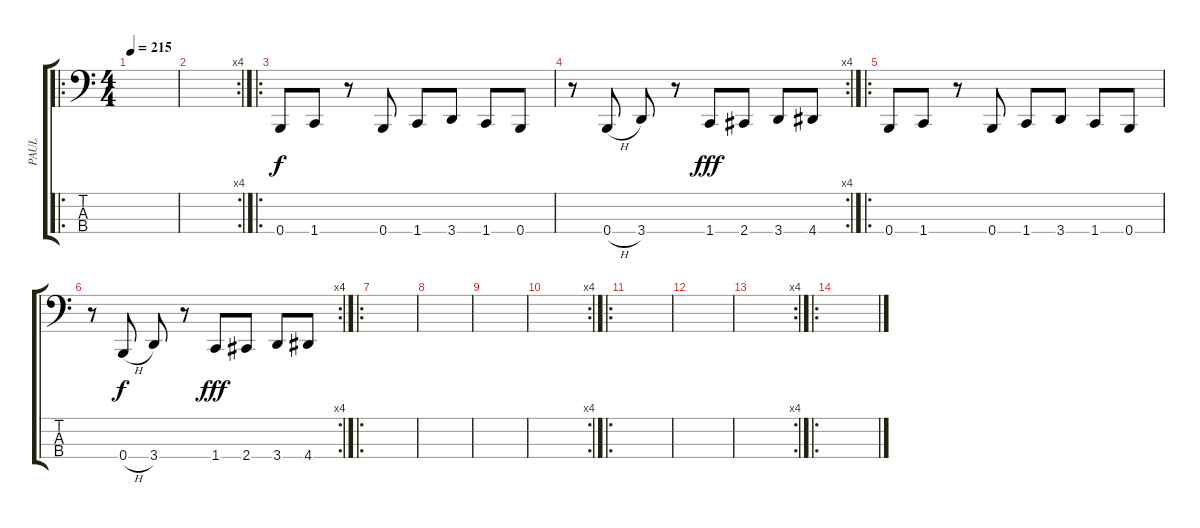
\track ("PAUL" "PAUL") {instrument electricbasspick}
\staff {score tabs}
\tuning (E2 B1 Gb1 B0) {hide}
\ro
\ts (4 4)
\tempo 215
\clef f4
\ks c
|
\rc 4
|
\ro
0.4.8 1.4.8 r.8 0.4.8 1.4.8 3.4.8 1.4.8 0.4.8 |
\rc 4
r.8 0.4{h}.8{dy f} 3.4.8 r.8 1.4.8{dy fff} 2.4.8 3.4.8 4.4.8 |
\ro
0.4.8 1.4.8 r.8 0.4.8 1.4.8 3.4.8 1.4.8 0.4.8 |
\rc 4
r.8 0.4{h}.8{dy f} 3.4.8 r.8 1.4.8{dy fff} 2.4.8 3.4.8 4.4.8 |
\ro
|
|
|
\rc 4
|
\ro
|
|
\rc 4
|
\ro
